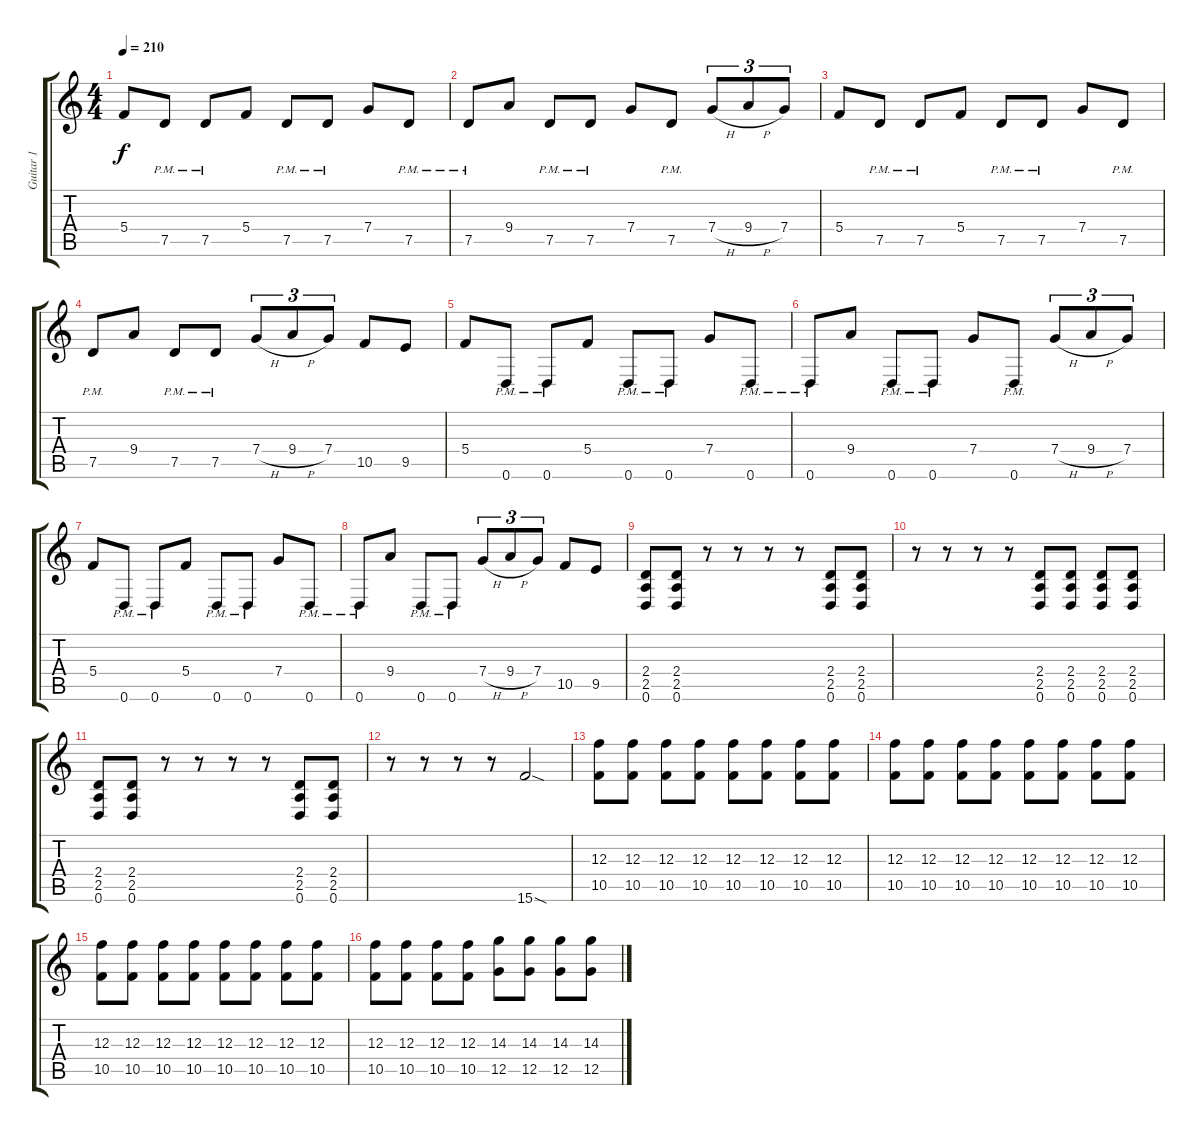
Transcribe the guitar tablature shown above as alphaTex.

\track ("Guitar 1" "Guitar 1") {instrument overdrivenguitar}
\staff {score tabs}
\tuning (D4 A3 F3 C3 G2 D2) {hide}
\ts (4 4)
\tempo 210
\clef g2
\ks c
5.4.8{dy f} 7.5{pm}.8 7.5{pm}.8 5.4.8 7.5{pm}.8 7.5{pm}.8 7.4.8 7.5{pm}.8 |
7.5{pm}.8 9.4.8 7.5{pm}.8 7.5{pm}.8 7.4.8 7.5{pm}.8 7.4{h}.8{tu (3 2)} 9.4{h}.8{tu (3 2)} 7.4.8{tu (3 2)} |
5.4.8 7.5{pm}.8 7.5{pm}.8 5.4.8 7.5{pm}.8 7.5{pm}.8 7.4.8 7.5{pm}.8 |
7.5{pm}.8 9.4.8 7.5{pm}.8 7.5{pm}.8 7.4{h}.8{tu (3 2)} 9.4{h}.8{tu (3 2)} 7.4.8{tu (3 2)} 10.5.8 9.5.8 |
5.4.8 0.6{pm}.8 0.6{pm}.8 5.4.8 0.6{pm}.8 0.6{pm}.8 7.4.8 0.6{pm}.8 |
0.6{pm}.8 9.4.8 0.6{pm}.8 0.6{pm}.8 7.4.8 0.6{pm}.8 7.4{h}.8{tu (3 2)} 9.4{h}.8{tu (3 2)} 7.4.8{tu (3 2)} |
5.4.8 0.6{pm}.8 0.6{pm}.8 5.4.8 0.6{pm}.8 0.6{pm}.8 7.4.8 0.6{pm}.8 |
0.6{pm}.8 9.4.8 0.6{pm}.8 0.6{pm}.8 7.4{h}.8{tu (3 2)} 9.4{h}.8{tu (3 2)} 7.4.8{tu (3 2)} 10.5.8 9.5.8 |
(2.4 2.5 0.6).8 (2.4 2.5 0.6).8 r.8 r.8 r.8 r.8 (2.4 2.5 0.6).8 (2.4 2.5 0.6).8 |
r.8 r.8 r.8 r.8 (2.4 2.5 0.6).8 (2.4 2.5 0.6).8 (2.4 2.5 0.6).8 (2.4 2.5 0.6).8 |
(2.4 2.5 0.6).8 (2.4 2.5 0.6).8 r.8 r.8 r.8 r.8 (2.4 2.5 0.6).8 (2.4 2.5 0.6).8 |
r.8 r.8 r.8 r.8 15.6{sod}.2 |
(12.3 10.5).8 (12.3 10.5).8 (12.3 10.5).8 (12.3 10.5).8 (12.3 10.5).8 (12.3 10.5).8 (12.3 10.5).8 (12.3 10.5).8 |
(12.3 10.5).8 (12.3 10.5).8 (12.3 10.5).8 (12.3 10.5).8 (12.3 10.5).8 (12.3 10.5).8 (12.3 10.5).8 (12.3 10.5).8 |
(12.3 10.5).8 (12.3 10.5).8 (12.3 10.5).8 (12.3 10.5).8 (12.3 10.5).8 (12.3 10.5).8 (12.3 10.5).8 (12.3 10.5).8 |
(12.3 10.5).8 (12.3 10.5).8 (12.3 10.5).8 (12.3 10.5).8 (14.3 12.5).8 (14.3 12.5).8 (14.3 12.5).8 (14.3 12.5).8
